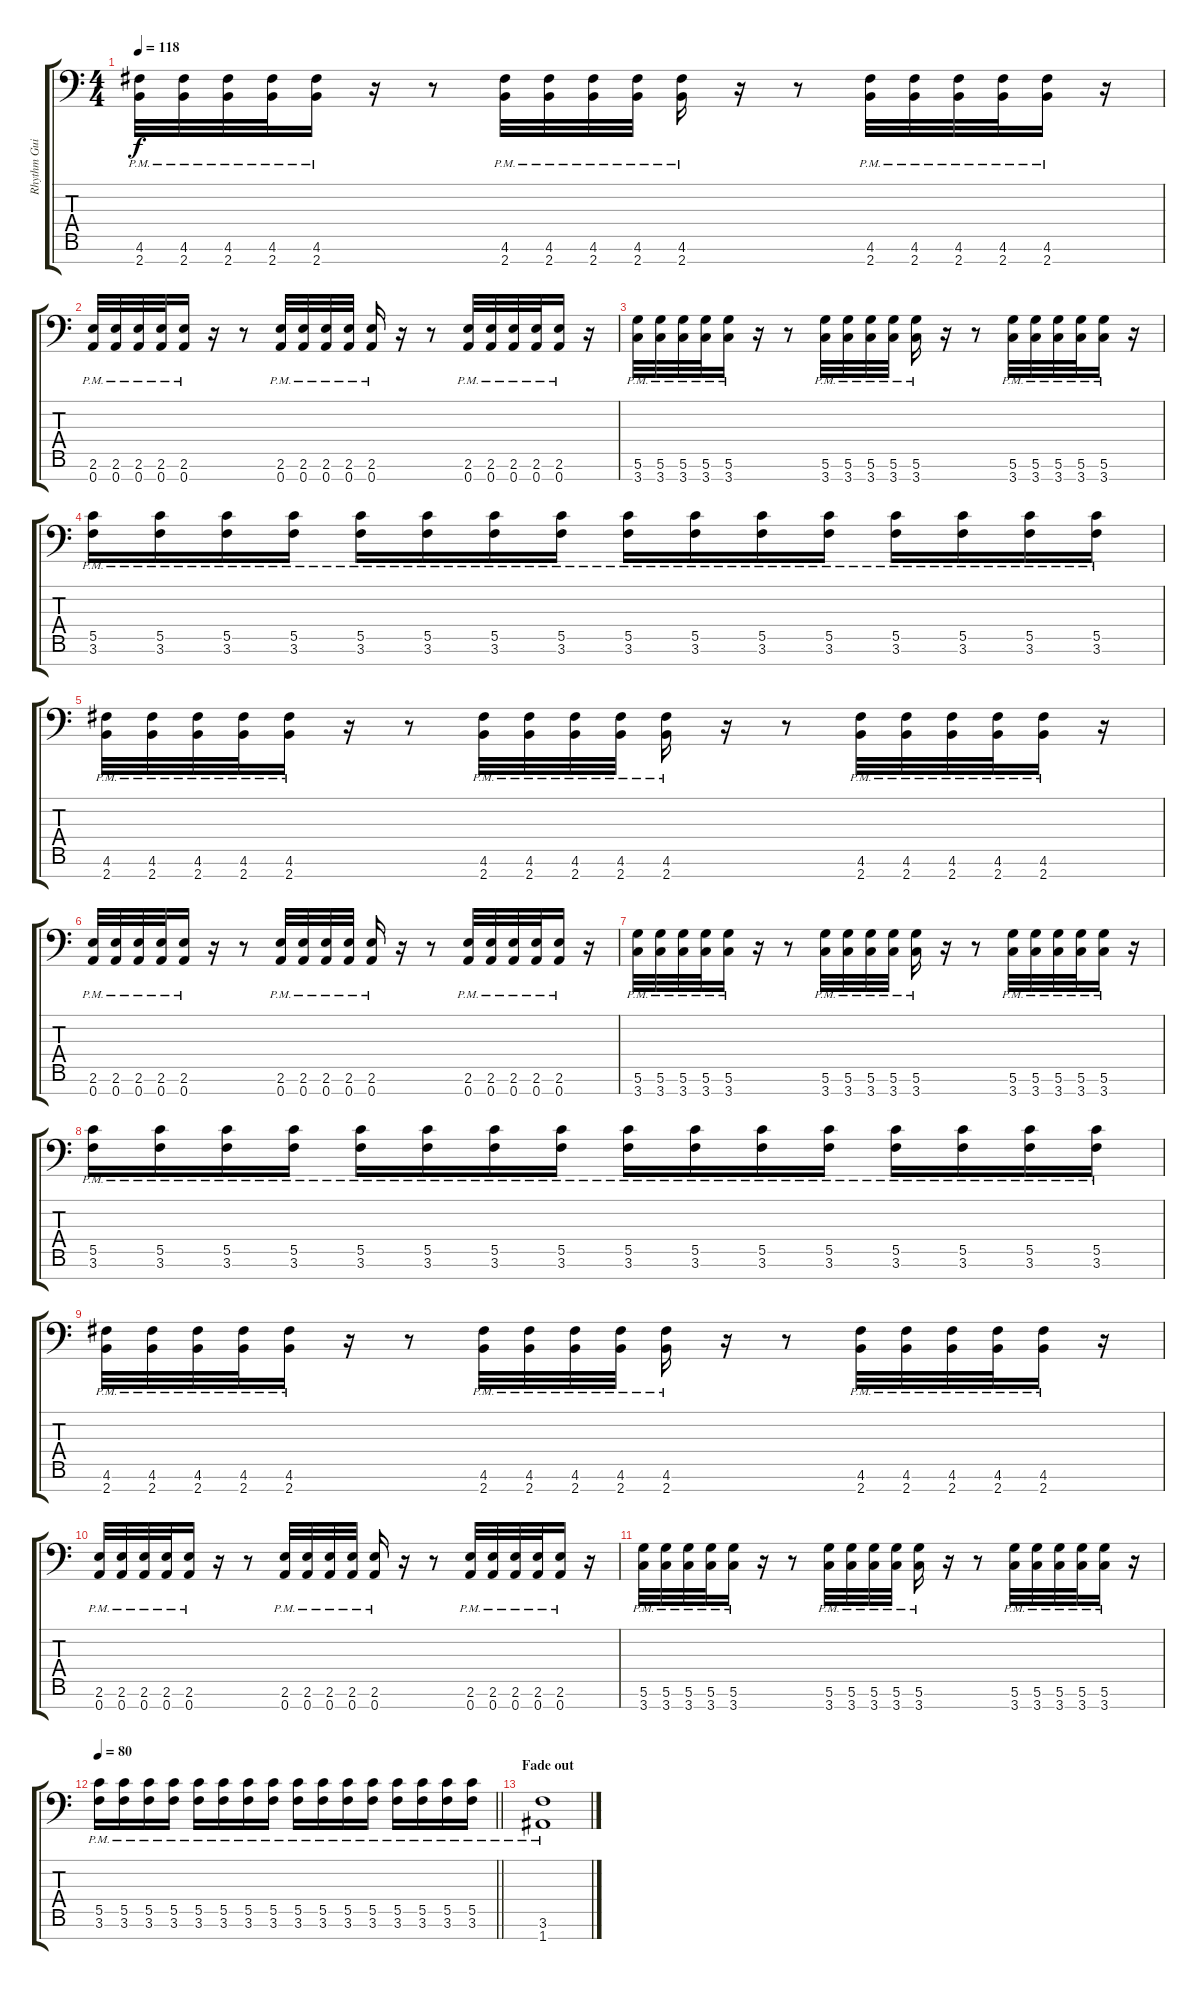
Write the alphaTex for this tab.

\track ("Rhythm Guitar" "Rhythm Gui") {instrument distortionguitar}
\staff {score tabs}
\tuning (D4 A3 F3 C3 G2 D2 A1) {hide}
\ts (4 4)
\tempo 118
\clef f4
\ks c
(4.6{pm} 2.7{pm}).32{dy f} (4.6{pm} 2.7{pm}).32 (4.6{pm} 2.7{pm}).32 (4.6{pm} 2.7{pm}).32 (4.6{pm} 2.7{pm}).16 r.16 r.8 (4.6{pm} 2.7{pm}).32 (4.6{pm} 2.7{pm}).32 (4.6{pm} 2.7{pm}).32 (4.6{pm} 2.7{pm}).32 (4.6{pm} 2.7{pm}).16 r.16 r.8 (4.6{pm} 2.7{pm}).32 (4.6{pm} 2.7{pm}).32 (4.6{pm} 2.7{pm}).32 (4.6{pm} 2.7{pm}).32 (4.6{pm} 2.7{pm}).16 r.16 |
(2.6{pm} 0.7{pm}).32 (2.6{pm} 0.7{pm}).32 (2.6{pm} 0.7{pm}).32 (2.6{pm} 0.7{pm}).32 (2.6{pm} 0.7{pm}).16 r.16 r.8 (2.6{pm} 0.7{pm}).32 (2.6{pm} 0.7{pm}).32 (2.6{pm} 0.7{pm}).32 (2.6{pm} 0.7{pm}).32 (2.6{pm} 0.7{pm}).16 r.16 r.8 (2.6{pm} 0.7{pm}).32 (2.6{pm} 0.7{pm}).32 (2.6{pm} 0.7{pm}).32 (2.6{pm} 0.7{pm}).32 (2.6{pm} 0.7{pm}).16 r.16 |
(5.6{pm} 3.7{pm}).32 (5.6{pm} 3.7{pm}).32 (5.6{pm} 3.7{pm}).32 (5.6{pm} 3.7{pm}).32 (5.6{pm} 3.7{pm}).16 r.16 r.8 (5.6{pm} 3.7{pm}).32 (5.6{pm} 3.7{pm}).32 (5.6{pm} 3.7{pm}).32 (5.6{pm} 3.7{pm}).32 (5.6{pm} 3.7{pm}).16 r.16 r.8 (5.6{pm} 3.7{pm}).32 (5.6{pm} 3.7{pm}).32 (5.6{pm} 3.7{pm}).32 (5.6{pm} 3.7{pm}).32 (5.6{pm} 3.7{pm}).16 r.16 |
(5.5{pm} 3.6{pm}).16 (5.5{pm} 3.6{pm}).16 (5.5{pm} 3.6{pm}).16 (5.5{pm} 3.6{pm}).16 (5.5{pm} 3.6{pm}).16 (5.5{pm} 3.6{pm}).16 (5.5{pm} 3.6{pm}).16 (5.5{pm} 3.6{pm}).16 (5.5{pm} 3.6{pm}).16 (5.5{pm} 3.6{pm}).16 (5.5{pm} 3.6{pm}).16 (5.5{pm} 3.6{pm}).16 (5.5{pm} 3.6{pm}).16 (5.5{pm} 3.6{pm}).16 (5.5{pm} 3.6{pm}).16 (5.5{pm} 3.6{pm}).16 |
(4.6{pm} 2.7{pm}).32 (4.6{pm} 2.7{pm}).32 (4.6{pm} 2.7{pm}).32 (4.6{pm} 2.7{pm}).32 (4.6{pm} 2.7{pm}).16 r.16 r.8 (4.6{pm} 2.7{pm}).32 (4.6{pm} 2.7{pm}).32 (4.6{pm} 2.7{pm}).32 (4.6{pm} 2.7{pm}).32 (4.6{pm} 2.7{pm}).16 r.16 r.8 (4.6{pm} 2.7{pm}).32 (4.6{pm} 2.7{pm}).32 (4.6{pm} 2.7{pm}).32 (4.6{pm} 2.7{pm}).32 (4.6{pm} 2.7{pm}).16 r.16 |
(2.6{pm} 0.7{pm}).32 (2.6{pm} 0.7{pm}).32 (2.6{pm} 0.7{pm}).32 (2.6{pm} 0.7{pm}).32 (2.6{pm} 0.7{pm}).16 r.16 r.8 (2.6{pm} 0.7{pm}).32 (2.6{pm} 0.7{pm}).32 (2.6{pm} 0.7{pm}).32 (2.6{pm} 0.7{pm}).32 (2.6{pm} 0.7{pm}).16 r.16 r.8 (2.6{pm} 0.7{pm}).32 (2.6{pm} 0.7{pm}).32 (2.6{pm} 0.7{pm}).32 (2.6{pm} 0.7{pm}).32 (2.6{pm} 0.7{pm}).16 r.16 |
(5.6{pm} 3.7{pm}).32 (5.6{pm} 3.7{pm}).32 (5.6{pm} 3.7{pm}).32 (5.6{pm} 3.7{pm}).32 (5.6{pm} 3.7{pm}).16 r.16 r.8 (5.6{pm} 3.7{pm}).32 (5.6{pm} 3.7{pm}).32 (5.6{pm} 3.7{pm}).32 (5.6{pm} 3.7{pm}).32 (5.6{pm} 3.7{pm}).16 r.16 r.8 (5.6{pm} 3.7{pm}).32 (5.6{pm} 3.7{pm}).32 (5.6{pm} 3.7{pm}).32 (5.6{pm} 3.7{pm}).32 (5.6{pm} 3.7{pm}).16 r.16 |
(5.5{pm} 3.6{pm}).16 (5.5{pm} 3.6{pm}).16 (5.5{pm} 3.6{pm}).16 (5.5{pm} 3.6{pm}).16 (5.5{pm} 3.6{pm}).16 (5.5{pm} 3.6{pm}).16 (5.5{pm} 3.6{pm}).16 (5.5{pm} 3.6{pm}).16 (5.5{pm} 3.6{pm}).16 (5.5{pm} 3.6{pm}).16 (5.5{pm} 3.6{pm}).16 (5.5{pm} 3.6{pm}).16 (5.5{pm} 3.6{pm}).16 (5.5{pm} 3.6{pm}).16 (5.5{pm} 3.6{pm}).16 (5.5{pm} 3.6{pm}).16 |
(4.6{pm} 2.7{pm}).32 (4.6{pm} 2.7{pm}).32 (4.6{pm} 2.7{pm}).32 (4.6{pm} 2.7{pm}).32 (4.6{pm} 2.7{pm}).16 r.16 r.8 (4.6{pm} 2.7{pm}).32 (4.6{pm} 2.7{pm}).32 (4.6{pm} 2.7{pm}).32 (4.6{pm} 2.7{pm}).32 (4.6{pm} 2.7{pm}).16 r.16 r.8 (4.6{pm} 2.7{pm}).32 (4.6{pm} 2.7{pm}).32 (4.6{pm} 2.7{pm}).32 (4.6{pm} 2.7{pm}).32 (4.6{pm} 2.7{pm}).16 r.16 |
(2.6{pm} 0.7{pm}).32 (2.6{pm} 0.7{pm}).32 (2.6{pm} 0.7{pm}).32 (2.6{pm} 0.7{pm}).32 (2.6{pm} 0.7{pm}).16 r.16 r.8 (2.6{pm} 0.7{pm}).32 (2.6{pm} 0.7{pm}).32 (2.6{pm} 0.7{pm}).32 (2.6{pm} 0.7{pm}).32 (2.6{pm} 0.7{pm}).16 r.16 r.8 (2.6{pm} 0.7{pm}).32 (2.6{pm} 0.7{pm}).32 (2.6{pm} 0.7{pm}).32 (2.6{pm} 0.7{pm}).32 (2.6{pm} 0.7{pm}).16 r.16 |
(5.6{pm} 3.7{pm}).32 (5.6{pm} 3.7{pm}).32 (5.6{pm} 3.7{pm}).32 (5.6{pm} 3.7{pm}).32 (5.6{pm} 3.7{pm}).16 r.16 r.8 (5.6{pm} 3.7{pm}).32 (5.6{pm} 3.7{pm}).32 (5.6{pm} 3.7{pm}).32 (5.6{pm} 3.7{pm}).32 (5.6{pm} 3.7{pm}).16 r.16 r.8 (5.6{pm} 3.7{pm}).32 (5.6{pm} 3.7{pm}).32 (5.6{pm} 3.7{pm}).32 (5.6{pm} 3.7{pm}).32 (5.6{pm} 3.7{pm}).16 r.16 |
\tempo 80
\barLineRight lightlight
(5.5{pm} 3.6{pm}).16 (5.5{pm} 3.6{pm}).16 (5.5{pm} 3.6{pm}).16 (5.5{pm} 3.6{pm}).16 (5.5{pm} 3.6{pm}).16 (5.5{pm} 3.6{pm}).16 (5.5{pm} 3.6{pm}).16 (5.5{pm} 3.6{pm}).16 (5.5{pm} 3.6{pm}).16 (5.5{pm} 3.6{pm}).16 (5.5{pm} 3.6{pm}).16 (5.5{pm} 3.6{pm}).16 (5.5{pm} 3.6{pm}).16 (5.5{pm} 3.6{pm}).16 (5.5{pm} 3.6{pm}).16 (5.5{pm} 3.6{pm}).16 |
\section ("" "Fade out")
(3.6{pm} 1.7{pm}).1{volume 6}
